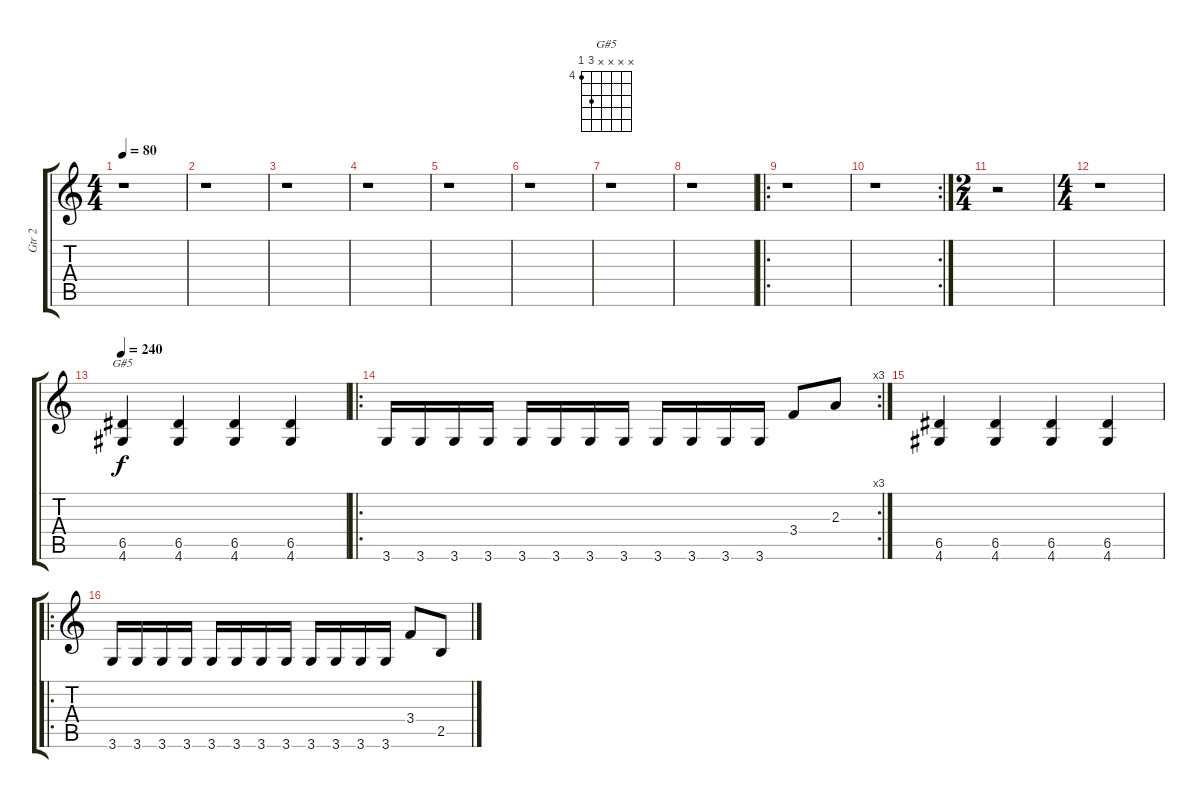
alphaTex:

\track ("Gtr 2" "Gtr 2") {instrument distortionguitar}
\staff {score tabs}
\tuning (E4 B3 G3 D3 A2 E2) {hide}
\chord ("G#5" x x x x 6 4) {firstfret 4}
\ts (4 4)
\tempo 80
\clef g2
\ks c
r.1{dy f instrument distortionguitar} |
r.1 |
r.1 |
r.1 |
r.1 |
r.1 |
r.1 |
r.1 |
\ro
r.1 |
\rc 2
r.1 |
\ts (2 4)
r.2 |
\ts (4 4)
r.1 |
\tempo 240
(6.5 4.6).4{ch "G#5"} (6.5 4.6).4 (6.5 4.6).4 (6.5 4.6).4 |
\ro
\rc 3
3.6.16 3.6.16 3.6.16 3.6.16 3.6.16 3.6.16 3.6.16 3.6.16 3.6.16 3.6.16 3.6.16 3.6.16 3.4.8 2.3.8 |
(6.5 4.6).4 (6.5 4.6).4 (6.5 4.6).4 (6.5 4.6).4 |
\ro
3.6.16 3.6.16 3.6.16 3.6.16 3.6.16 3.6.16 3.6.16 3.6.16 3.6.16 3.6.16 3.6.16 3.6.16 3.4.8 2.5.8
